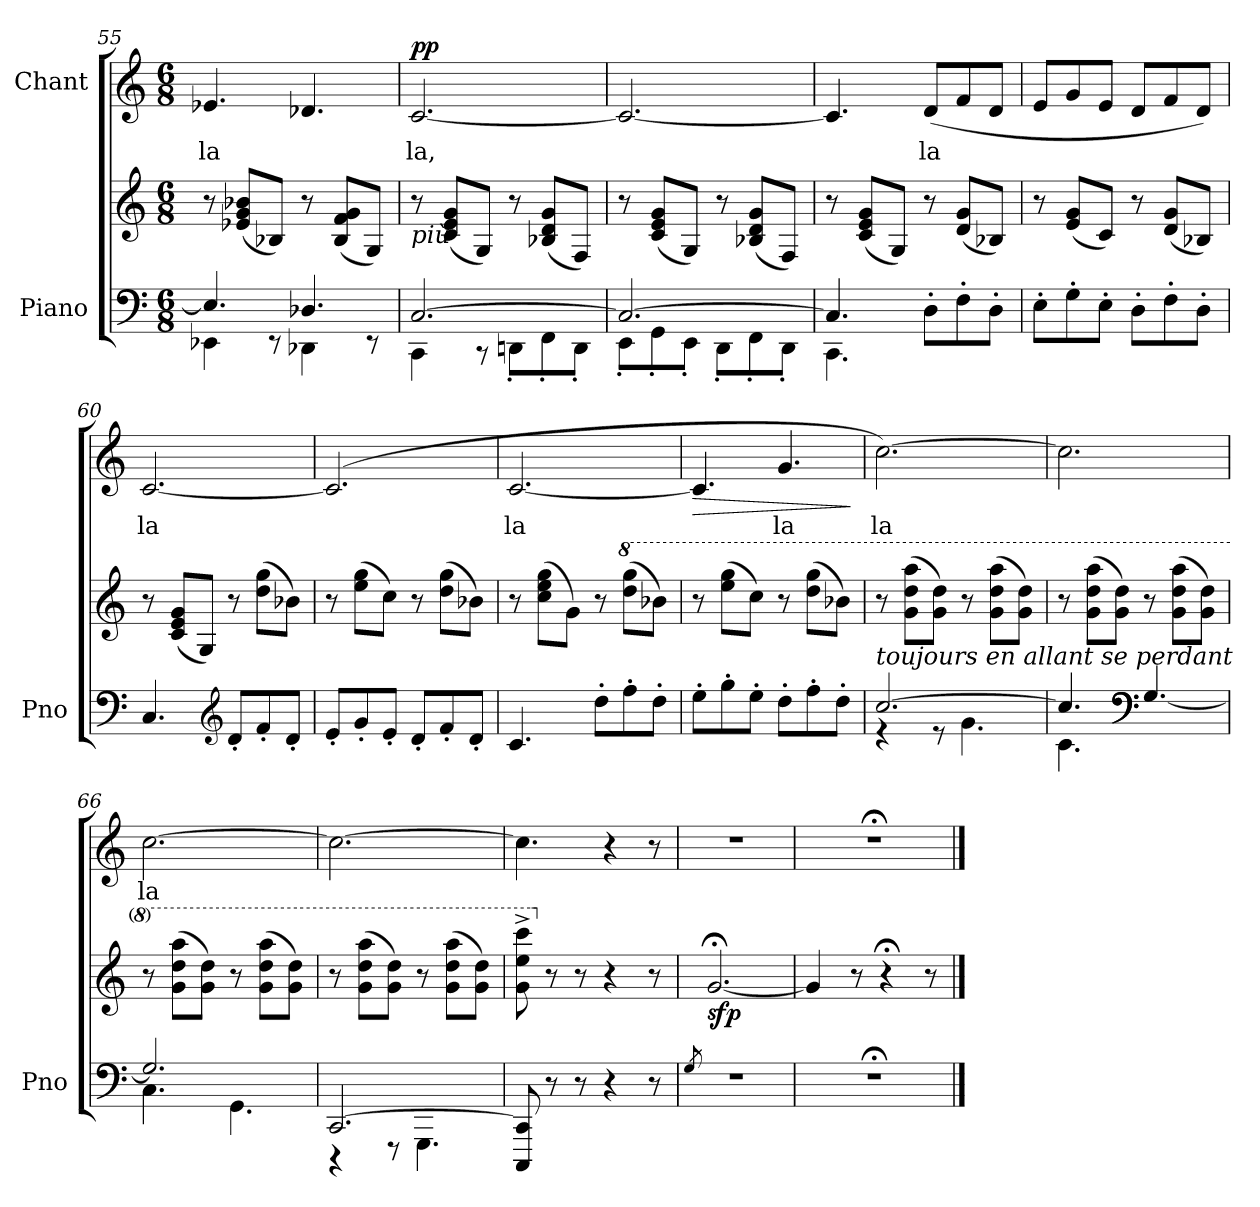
**kern	**kern	**dynam	**kern	**text	**dynam
*part2	*part2	*part2	*part1	*part1	*part1
*staff3	*staff2	*staff2/3	*staff1	*staff1	*staff1
*I"Piano	*	*	*I"Chant	*	*
*I'Pno	*	*	*	*	*
*clefF4	*clefG2	*	*clefG2	*	*
*k[]	*k[]	*	*k[]	*	*
*M6/8	*M6/8	*	*M6/8	*	*
=55	=55	=55	=55	=55	=55
*^	*	*	*	*	*
!	!	!	!	!	!LO:LY:b	!
4.E-/]	4EE-X\	8r	.	4.e-X/	la	.
.	.	(8e-X/ 8g/ 8b-X/L	.	.	.	.
.	8rEE	8B-X/J)	.	.	.	.
4.D-X/	4DD-X\	8r	.	4.d-X/	.	.
.	.	(8B-/ 8f/ 8g/L	.	.	.	.
.	8rEE	8G/J)	.	.	.	.
=56	=56	=56	=56	=56	=56	=56
!	!	!LO:TX:b:i:t=più	!	!	!	!
!	!	!	!	!	!LO:LY:b	!LO:DY:a
[2.C/	4CC\	8r	.	[2.c/	la,	pp
.	.	(8c/ 8e/ 8g/L	.	.	.	.
.	8r	8G/J)	.	.	.	.
.	8DDn'\L	8r	.	.	.	.
.	8FF'\	(8B-X/ 8d/ 8g/L	.	.	.	.
.	8DD'\J	8F/J)	.	.	.	.
!!LO:LB:g=z
=57	=57	=57	=57	=57	=57	=57
2.C/_	8EE'\L	8r	.	2.c/_	.	.
.	8GG'\	(8c/ 8e/ 8g/L	.	.	.	.
.	8EE'\J	8G/J)	.	.	.	.
.	8DD'\L	8r	.	.	.	.
.	8FF'\	(8B-X/ 8d/ 8g/L	.	.	.	.
.	8DD'\J	8F/J)	.	.	.	.
=58	=58	=58	=58	=58	=58	=58
4.C/]	4.CC\	8r	.	4.c/]	.	.
.	.	(8c/ 8e/ 8g/L	.	.	.	.
.	.	8G/J)	.	.	.	.
!	!	!	!	!	!LO:LY:b	!
8D'\L	4.ryy	8r	.	(8d/L	la	.
8F'\	.	(8d/ 8g/L	.	8f/	.	.
8D'\J	.	8B-X/J)	.	8d/J	.	.
*v	*v	*	*	*	*	*
=59	=59	=59	=59	=59	=59
8E'\L	8r	.	8e/L	.	.
8G'\	(8e/ 8g/L	.	8g/	.	.
8E'\J	8c/J)	.	8e/J	.	.
8D'\L	8r	.	8d/L	.	.
8F'\	(8d/ 8g/L	.	8f/	.	.
8D'\J	8B-X/J)	.	8d/J)	.	.
=60	=60	=60	=60	=60	=60
!	!	!	!	!LO:LY:b	!
4.C/	8r	.	[2.c/	la	.
.	(8c/ 8e/ 8g/L	.	.	.	.
.	8G/J)	.	.	.	.
*clefG2	*	*	*	*	*
8d'/L	8r	.	.	.	.
8f'/	(8dd\ 8gg\L	.	.	.	.
8d'/J	8b-X\J)	.	.	.	.
=61	=61	=61	=61	=61	=61
8e'/L	8r	.	(2.c/]	.	.
8g'/	(8ee\ 8gg\L	.	.	.	.
8e'/J	8cc\J)	.	.	.	.
8d'/L	8r	.	.	.	.
8f'/	(8dd\ 8gg\L	.	.	.	.
8d'/J	8b-X\J)	.	.	.	.
!!LO:LB:g=z
=62	=62	=62	=62	=62	=62
!	!	!	!	!LO:LY:b	!
4.c/	8r	.	[2.c/	la	.
.	(8cc\ 8ee\ 8gg\L	.	.	.	.
.	8g\J)	.	.	.	.
8dd'\L	8r	.	.	.	.
*	*8va	*	*	*	*
8ff'\	(8ddd\ 8ggg\L	.	.	.	.
8dd'\J	8bb-X\J)	.	.	.	.
=63	=63	=63	=63	=63	=63
!	!	!	!	!	!LO:HP:b
8ee'\L	8r	.	4.c/]	.	>
8gg'\	(8eee\ 8ggg\L	.	.	.	.
8ee'\J	8ccc\J)	.	.	.	.
!	!	!	!	!LO:LY:b	!
8dd'\L	8r	.	4.g/	la	.
8ff'\	(8ddd\ 8ggg\L	.	.	.	.
8dd'\J	8bb-X\J)	.	.	.	.
.	.	.	.	.	]
=64	=64	=64	=64	=64	=64
*^	*	*	*	*	*
!	!	!LO:TX:b:i:t=toujours en allant se perdant	!	!	!	!
!	!	!	!	!	!LO:LY:b	!
[2.cc/	4r	8r	.	[2.cc\)	la	.
.	.	(8gg\ 8ddd\ 8aaa\L	.	.	.	.
.	8r	8gg\ 8ddd\J)	.	.	.	.
.	4.g\	8r	.	.	.	.
.	.	(8gg\ 8ddd\ 8aaa\L	.	.	.	.
.	.	8gg\ 8ddd\J)	.	.	.	.
=65	=65	=65	=65	=65	=65	=65
4.cc/]	4.c\	8r	.	2.cc\]	.	.
.	.	(8gg\ 8ddd\ 8aaa\L	.	.	.	.
.	.	8gg\ 8ddd\J)	.	.	.	.
*clefF4	*	*	*	*	*	*
[4.G/	4.ryy	8r	.	.	.	.
.	.	(8gg\ 8ddd\ 8aaa\L	.	.	.	.
.	.	8gg\ 8ddd\J)	.	.	.	.
!!LO:LB:g=z
=66	=66	=66	=66	=66	=66	=66
!	!	!	!	!	!LO:LY:b	!
2.G/]	4.C\	8r	.	[2.cc\	la	.
.	.	(8gg\ 8ddd\ 8aaa\L	.	.	.	.
.	.	8gg\ 8ddd\J)	.	.	.	.
.	4.GG\	8r	.	.	.	.
.	.	(8gg\ 8ddd\ 8aaa\L	.	.	.	.
.	.	8gg\ 8ddd\J)	.	.	.	.
=67	=67	=67	=67	=67	=67	=67
[2.CC/	4r	8r	.	2.cc\_	.	.
.	.	(8gg\ 8ddd\ 8aaa\L	.	.	.	.
.	8r	8gg\ 8ddd\J)	.	.	.	.
.	4.GGG\	8r	.	.	.	.
.	.	(8gg\ 8ddd\ 8aaa\L	.	.	.	.
.	.	8gg\ 8ddd\J)	.	.	.	.
*v	*v	*	*	*	*	*
=68	=68	=68	=68	=68	=68
8CCC/ 8CC/]	8gg\^ 8eee\^ 8cccc\^	.	4.cc\]	.	.
*	*X8va	*	*	*	*
8r	8r	.	.	.	.
8r	8r	.	.	.	.
4r	4r	.	4r	.	.
8r	8r	.	8r	.	.
=69	=69	=69	=69	=69	=69
(>8qG/	.	.	.	.	.
*^	*	*	*	*	*
!	!	!	!LO:DY:b	!	!	!
2.ryy	2.r	[2.g;</)	sfp	2.r	.	.
*v	*v	*	*	*	*	*
=70	=70	=70	=70	=70	=70
2.r;<	4g/]	.	2.r;<	.	.
.	8r	.	.	.	.
.	4r;<	.	.	.	.
.	8r	.	.	.	.
==	==	==	==	==	==
*-	*-	*-	*-	*-	*-
